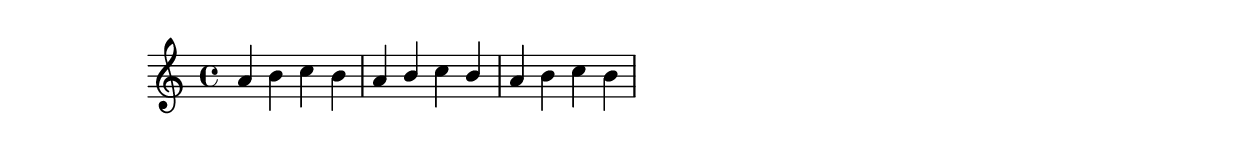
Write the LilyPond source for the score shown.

%% Do not edit this file; it is auto-generated from LSR http://lsr.dsi.unimi.it
%% This file is in the public domain.
\version "2.11.51"

\header {
  lsrtags = "editorial-annotations"

  texidoc = "
The default direction of stems on the center line of the staff is set
by the @code{Stem} property @code{neutral-direction}.

"
  doctitle = "Default direction of stems on the center line of the staff"
} % begin verbatim
\relative c'' {
  a4 b c b
  \override Stem #'neutral-direction = #up
  a4 b c b
  \override Stem #'neutral-direction = #down
  a4 b c b
}
